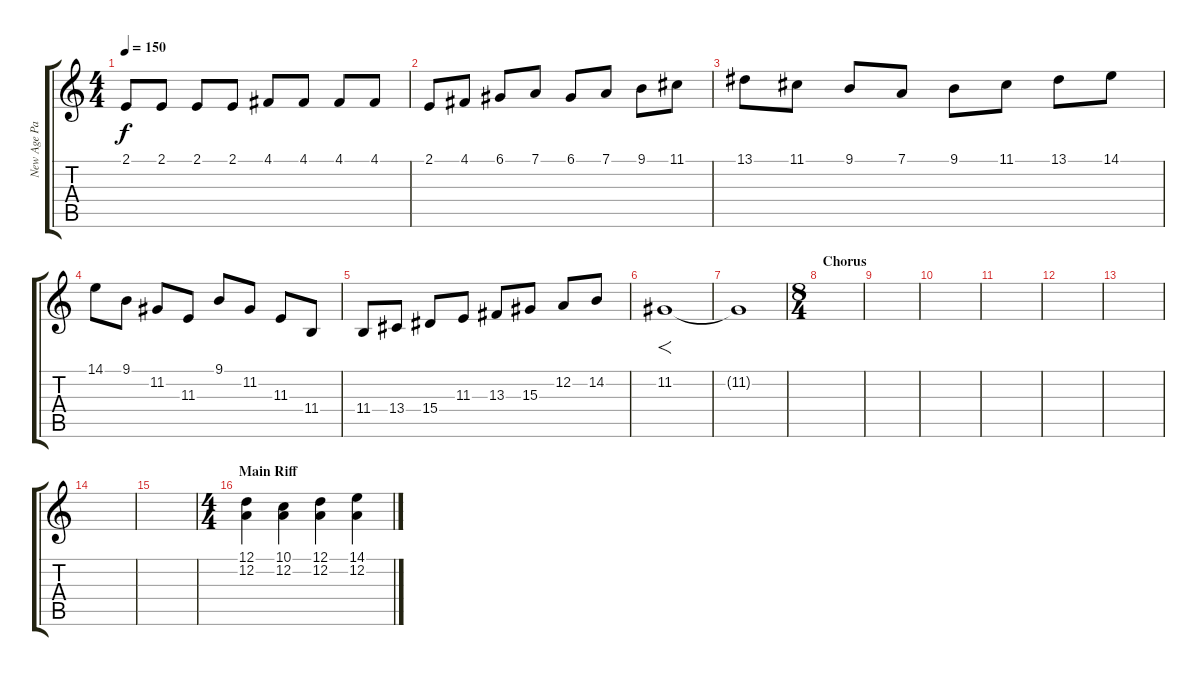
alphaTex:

\track ("New Age Pad" "New Age Pa") {instrument pad1newage}
\staff {score tabs}
\tuning (D4 A3 F3 C3 G2 D2) {hide}
\ts (4 4)
\tempo 150
\clef g2
\ks c
2.1.8{dy f} 2.1.8 2.1.8 2.1.8 4.1.8 4.1.8 4.1.8 4.1.8 |
2.1.8 4.1.8 6.1.8 7.1.8 6.1.8 7.1.8 9.1.8 11.1.8 |
13.1.8 11.1.8 9.1.8 7.1.8 9.1.8 11.1.8 13.1.8 14.1.8 |
14.1.8 9.1.8 11.2.8 11.3.8 9.1.8 11.2.8 11.3.8 11.4.8 |
11.4.8 13.4.8 15.4.8 11.3.8 13.3.8 15.3.8 12.2.8 14.2.8 |
11.2.1{f} |
11.2{t}.1 |
\ts (8 4)
\section ("" "Chorus")
|
|
|
|
|
|
|
|
\ts (4 4)
\section ("" "Main Riff")
(12.1 12.2).4 (10.1 12.2).4 (12.1 12.2).4 (14.1 12.2).4
